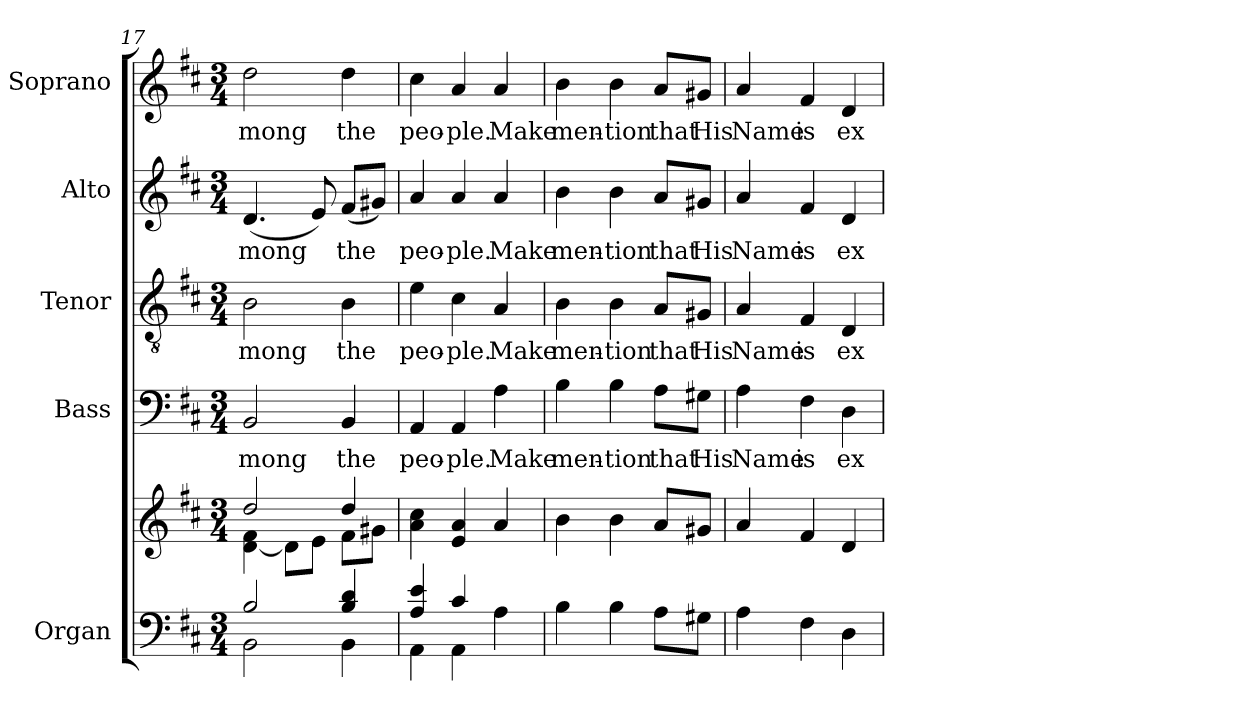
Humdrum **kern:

**kern	**kern	**kern	**text	**kern	**text	**kern	**text	**kern	**text
*part5	*part5	*part4	*part4	*part3	*part3	*part2	*part2	*part1	*part1
*staff6	*staff5	*staff4	*staff4	*staff3	*staff3	*staff2	*staff2	*staff1	*staff1
*I"Organ	*	*I"Bass	*	*I"Tenor	*	*I"Alto	*	*I"Soprano	*
*I'Org.	*	*I'B.	*	*I'T.	*	*I'A.	*	*I'S.	*
*clefF4	*clefG2	*clefF4	*	*clefGv2	*	*clefG2	*	*clefG2	*
*	*	*	*	*ITrd7c12	*	*	*	*	*
*k[f#c#]	*k[f#c#]	*k[f#c#]	*	*k[f#c#]	*	*k[f#c#]	*	*k[f#c#]	*
*D:	*D:	*D:	*	*D:	*	*D:	*	*D:	*
*M3/4	*M3/4	*M3/4	*	*M3/4	*	*M3/4	*	*M3/4	*
=17	=17	=17	=17	=17	=17	=17	=17	=17	=17
*^	*^	*	*	*	*	*	*	*	*
!	!	!	!	!	!LO:LY:b:color=#000000	!	!	!	!	!	!
!	!	!	!	!	!	!	!LO:LY:b:color=#000000	!	!	!	!
!	!	!	!	!	!	!	!	!	!LO:LY:b:color=#000000	!	!
!	!	!	!	!	!	!	!	!	!	!	!LO:LY:b:color=#000000
2Bi/	2BBi\	2ddi/	[<4di\ 4f#i	2BBi/	-mong	2BBi\	-mong	(4.di/	-mong	2ddi\	-mong
.	.	.	8di\L]	.	.	.	.	.	.	.	.
.	.	.	8ei\J	.	.	.	.	8ei/)	.	.	.
!	!	!	!	!	!LO:LY:b:color=#000000	!	!	!	!	!	!
!	!	!	!	!	!	!	!LO:LY:b:color=#000000	!	!	!	!
!	!	!	!	!	!	!	!	!	!LO:LY:b:color=#000000	!	!
!	!	!	!	!	!	!	!	!	!	!	!LO:LY:b:color=#000000
4Bi/ 4di	4BBi\	4ddi/	8f#i\L	4BBi/	the	4BBi\	the	(8f#i/L	the	4ddi\	the
.	.	.	8g#Xi\J	.	.	.	.	8g#Xi/J)	.	.	.
*	*	*v	*v	*	*	*	*	*	*	*	*
=18	=18	=18	=18	=18	=18	=18	=18	=18	=18	=18
*	*	*^	*	*	*	*	*	*	*	*
!	!	!	!	!	!LO:LY:b:color=#000000	!	!	!	!	!	!
*	*	*v	*v	*	*	*	*	*	*	*	*
*	*	*^	*	*	*	*	*	*	*	*
!	!	!	!	!	!	!	!LO:LY:b:color=#000000	!	!	!	!
*	*	*v	*v	*	*	*	*	*	*	*	*
*	*	*^	*	*	*	*	*	*	*	*
!	!	!	!	!	!	!	!	!	!LO:LY:b:color=#000000	!	!
*	*	*v	*v	*	*	*	*	*	*	*	*
*	*	*^	*	*	*	*	*	*	*	*
!	!	!	!	!	!	!	!	!	!	!	!LO:LY:b:color=#000000
*	*	*v	*v	*	*	*	*	*	*	*	*
4Ai/ 4ei	4AAi\	4ai\ 4cc#i	4AAi/	peo-	4Ei\	peo-	4ai/	peo-	4cc#i\	peo-
!	!	!	!	!LO:LY:b:color=#000000	!	!	!	!	!	!
!	!	!	!	!	!	!LO:LY:b:color=#000000	!	!	!	!
!	!	!	!	!	!	!	!	!LO:LY:b:color=#000000	!	!
!	!	!	!	!	!	!	!	!	!	!LO:LY:b:color=#000000
4c#i/	4AAi\	4ei/ 4ai	4AAi/	-ple.	4C#i\	-ple.	4ai/	-ple.	4ai/	-ple.
!	!	!	!	!LO:LY:b:color=#000000	!	!	!	!	!	!
!	!	!	!	!	!	!LO:LY:b:color=#000000	!	!	!	!
!	!	!	!	!	!	!	!	!LO:LY:b:color=#000000	!	!
!	!	!	!	!	!	!	!	!	!	!LO:LY:b:color=#000000
4ryy	4Ai\	4ai/	4Ai\	Make	4AAi/	Make	4ai/	Make	4ai/	Make
*v	*v	*	*	*	*	*	*	*	*	*
=19	=19	=19	=19	=19	=19	=19	=19	=19	=19
*^	*	*	*	*	*	*	*	*	*
!	!	!	!	!LO:LY:b:color=#000000	!	!	!	!	!	!
*v	*v	*	*	*	*	*	*	*	*	*
*^	*	*	*	*	*	*	*	*	*
!	!	!	!	!	!	!LO:LY:b:color=#000000	!	!	!	!
*v	*v	*	*	*	*	*	*	*	*	*
*^	*	*	*	*	*	*	*	*	*
!	!	!	!	!	!	!	!	!LO:LY:b:color=#000000	!	!
*v	*v	*	*	*	*	*	*	*	*	*
*^	*	*	*	*	*	*	*	*	*
!	!	!	!	!	!	!	!	!	!	!LO:LY:b:color=#000000
*v	*v	*	*	*	*	*	*	*	*	*
4Bi\	4bi\	4Bi\	men-	4BBi\	men-	4bi\	men-	4bi\	men-
!	!	!	!LO:LY:b:color=#000000	!	!	!	!	!	!
!	!	!	!	!	!LO:LY:b:color=#000000	!	!	!	!
!	!	!	!	!	!	!	!LO:LY:b:color=#000000	!	!
!	!	!	!	!	!	!	!	!	!LO:LY:b:color=#000000
4Bi\	4bi\	4Bi\	-tion	4BBi\	-tion	4bi\	-tion	4bi\	-tion
!	!	!	!LO:LY:b:color=#000000	!	!	!	!	!	!
!	!	!	!	!	!LO:LY:b:color=#000000	!	!	!	!
!	!	!	!	!	!	!	!LO:LY:b:color=#000000	!	!
!	!	!	!	!	!	!	!	!	!LO:LY:b:color=#000000
8Ai\L	8ai/L	8Ai\L	that	8AAi/L	that	8ai/L	that	8ai/L	that
!	!	!	!LO:LY:b:color=#000000	!	!	!	!	!	!
!	!	!	!	!	!LO:LY:b:color=#000000	!	!	!	!
!	!	!	!	!	!	!	!LO:LY:b:color=#000000	!	!
!	!	!	!	!	!	!	!	!	!LO:LY:b:color=#000000
8G#Xi\J	8g#Xi/J	8G#Xi\J	His	8GG#Xi/J	His	8g#Xi/J	His	8g#Xi/J	His
!!LO:LB:g=z
=20	=20	=20	=20	=20	=20	=20	=20	=20	=20
!	!	!	!LO:LY:b:color=#000000	!	!	!	!	!	!
!	!	!	!	!	!LO:LY:b:color=#000000	!	!	!	!
!	!	!	!	!	!	!	!LO:LY:b:color=#000000	!	!
!	!	!	!	!	!	!	!	!	!LO:LY:b:color=#000000
4Ai\	4ai/	4Ai\	Name	4AAi/	Name	4ai/	Name	4ai/	Name
!	!	!	!LO:LY:b:color=#000000	!	!	!	!	!	!
!	!	!	!	!	!LO:LY:b:color=#000000	!	!	!	!
!	!	!	!	!	!	!	!LO:LY:b:color=#000000	!	!
!	!	!	!	!	!	!	!	!	!LO:LY:b:color=#000000
4F#i\	4f#i/	4F#i\	is	4FF#i/	is	4f#i/	is	4f#i/	is
!	!	!	!LO:LY:b:color=#000000	!	!	!	!	!	!
!	!	!	!	!	!LO:LY:b:color=#000000	!	!	!	!
!	!	!	!	!	!	!	!LO:LY:b:color=#000000	!	!
!	!	!	!	!	!	!	!	!	!LO:LY:b:color=#000000
4Di\	4di/	4Di\	ex-	4DDi/	ex-	4di/	ex-	4di/	ex-
=	=	=	=	=	=	=	=	=	=
*-	*-	*-	*-	*-	*-	*-	*-	*-	*-
